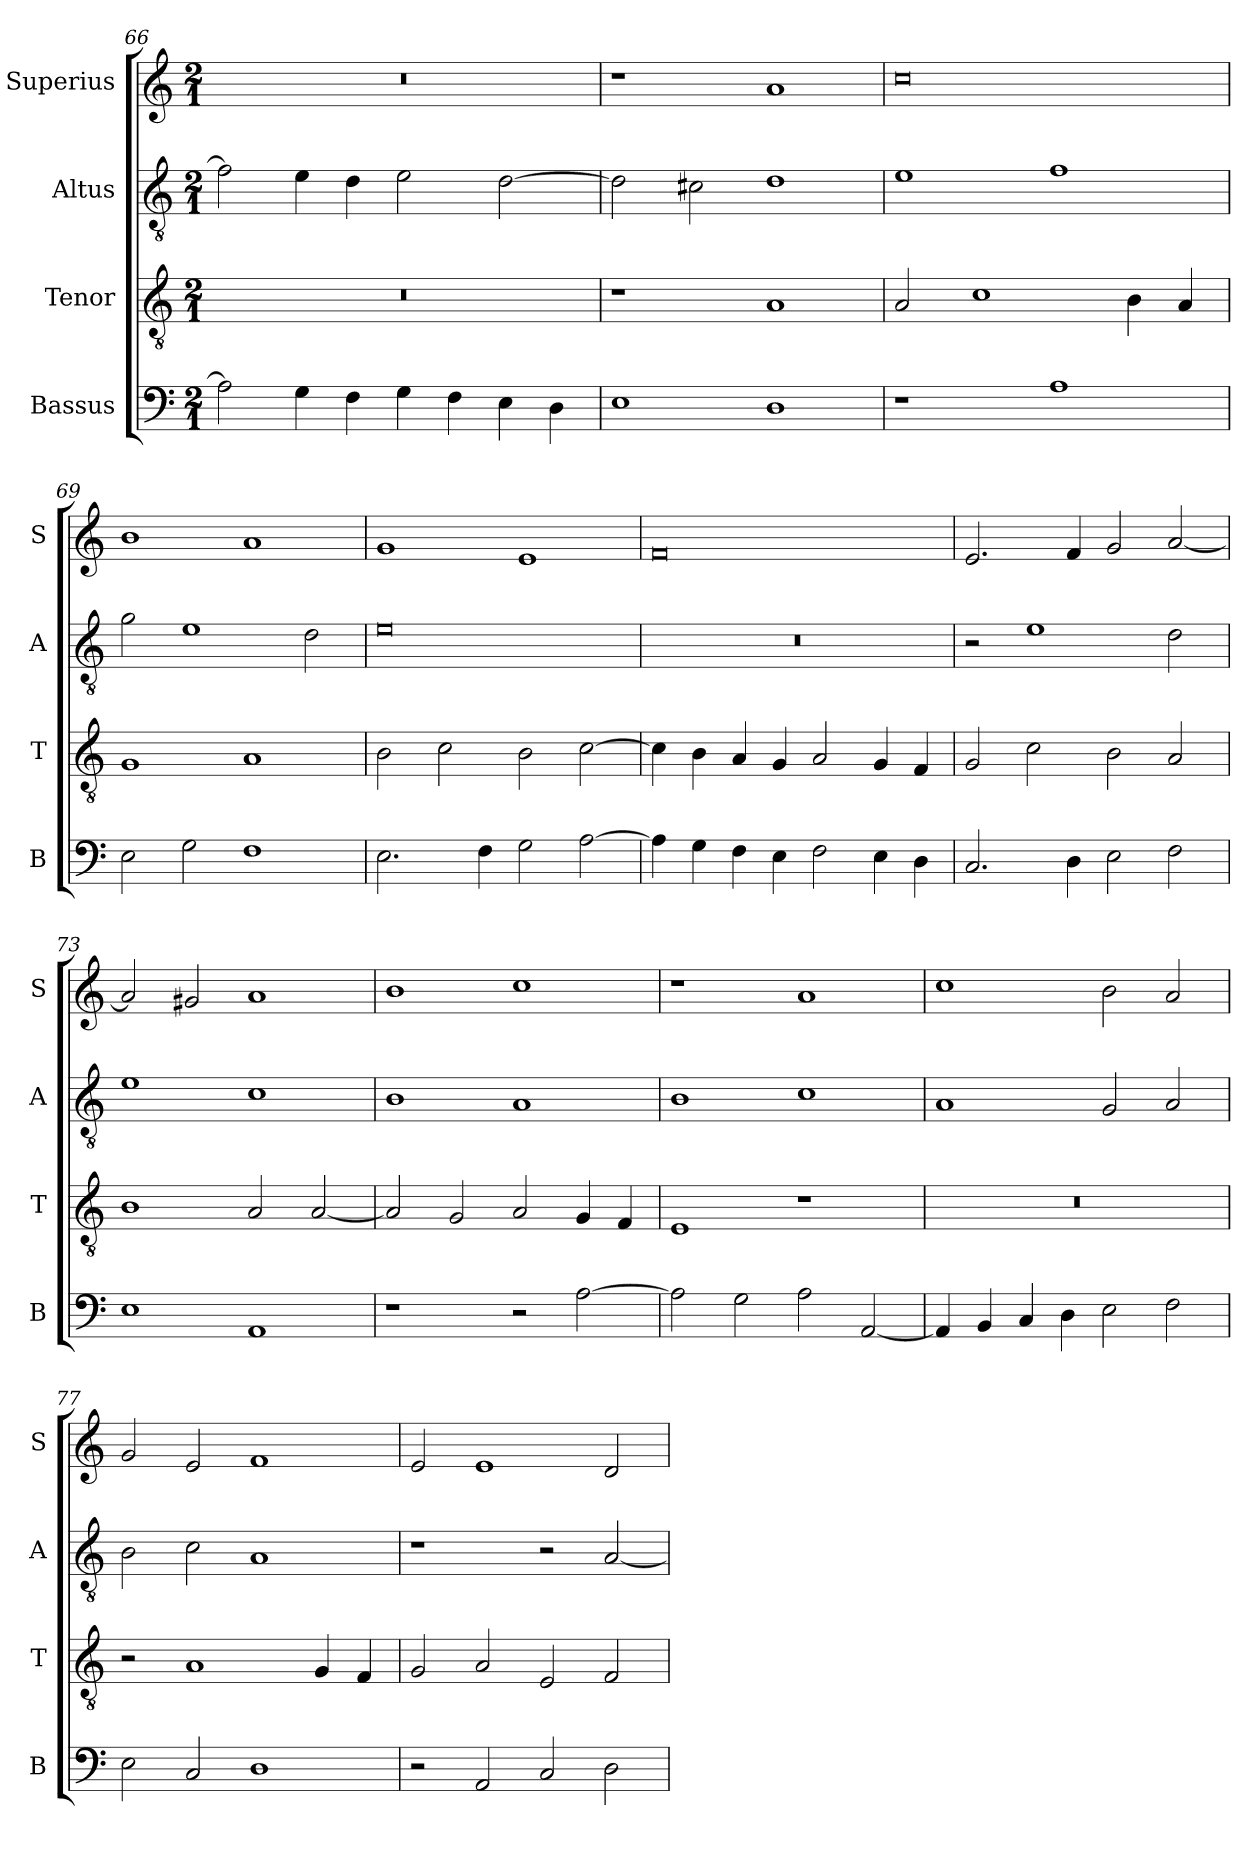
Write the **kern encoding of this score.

**kern	**kern	**kern	**kern
*part4	*part3	*part2	*part1
*staff4	*staff3	*staff2	*staff1
*I"Bassus	*I"Tenor	*I"Altus	*I"Superius
*I'B	*I'T	*I'A	*I'S
*clefF4	*clefGv2	*clefGv2	*clefG2
*k[]	*k[]	*k[]	*k[]
*M2/1	*M2/1	*M2/1	*M2/1
=66	=66	=66	=66
2A\]	0r	2f\]	0r
4G\	.	4e\	.
4F\	.	4d\	.
4G\	.	2e\	.
4F\	.	.	.
4E\	.	[2d\	.
4D\	.	.	.
=67	=67	=67	=67
1E	1r	2d\]	1r
.	.	2c#X\	.
1D	1A	1d	1a
=68	=68	=68	=68
1r	2A/	1e	0cc
.	1c	.	.
1A	.	1f	.
.	4B\	.	.
.	4A/	.	.
=69	=69	=69	=69
2E\	1G	2g\	1b
2G\	.	1e	.
1F	1A	.	1a
.	.	2d\	.
=70	=70	=70	=70
2.E\	2B\	0e	1g
.	2c\	.	.
4F\	.	.	.
2G\	2B\	.	1e
[2A\	[2c\	.	.
=71	=71	=71	=71
4A\]	4c\]	0r	0f
4G\	4B\	.	.
4F\	4A/	.	.
4E\	4G/	.	.
2F\	2A/	.	.
4E\	4G/	.	.
4D\	4F/	.	.
=72	=72	=72	=72
2.C/	2G/	2r	2.e/
.	2c\	1e	.
4D\	.	.	4f/
2E\	2B\	.	2g/
2F\	2A/	2d\	[2a/
=73	=73	=73	=73
1E	1B	1e	2a/]
.	.	.	2g#X/
1AA	2A/	1c	1a
.	[2A/	.	.
=74	=74	=74	=74
1r	2A/]	1B	1b
.	2G/	.	.
2r	2A/	1A	1cc
[2A\	4G/	.	.
.	4F/	.	.
=75	=75	=75	=75
2A\]	1E	1B	1r
2G\	.	.	.
2A\	1r	1c	1a
[2AA/	.	.	.
=76	=76	=76	=76
4AA/]	0r	1A	1cc
4BB/	.	.	.
4C/	.	.	.
4D\	.	.	.
2E\	.	2G/	2b\
2F\	.	2A/	2a/
=77	=77	=77	=77
2E\	2r	2B\	2g/
2C/	1A	2c\	2e/
1D	.	1A	1f
.	4G/	.	.
.	4F/	.	.
=78	=78	=78	=78
2r	2G/	1r	2e/
2AA/	2A/	.	1e
2C/	2E/	2r	.
2D\	2F/	[2A/	2d/
=	=	=	=
*-	*-	*-	*-
